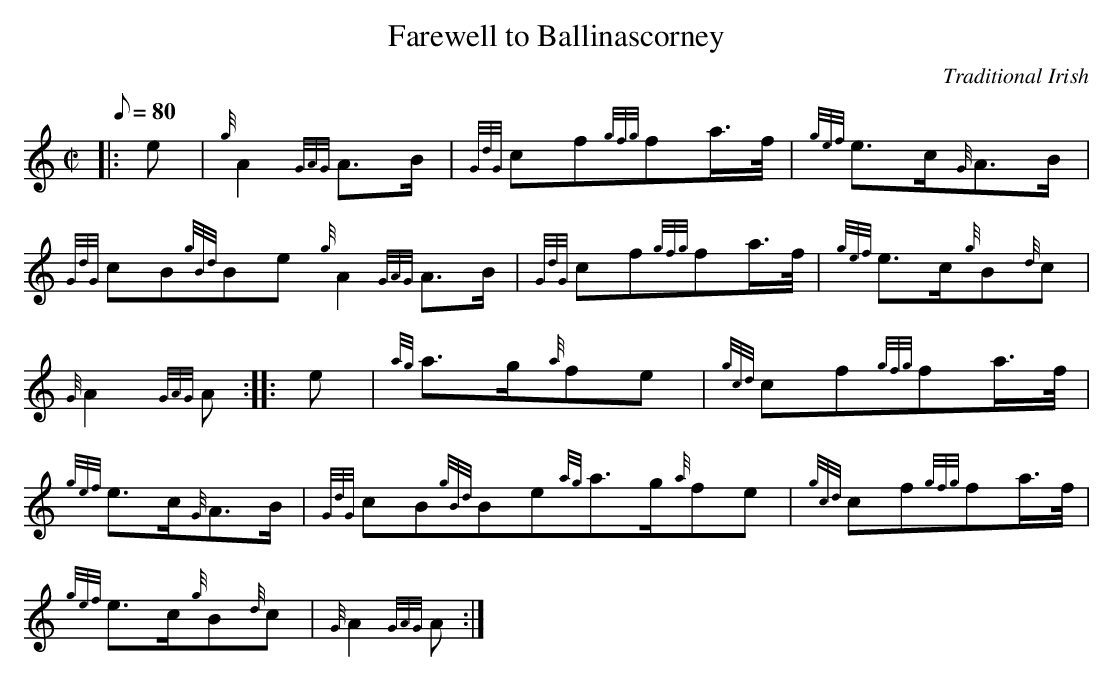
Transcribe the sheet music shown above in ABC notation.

X:1
T:Farewell to Ballinascorney
M:C|
L:1/8
Q:80
C:Traditional Irish
K:HP
|: e|
{g}A2{GAG}A3/2B/2|
{GdG}cf{gfg}fa3/4f/4|
{gef}e3/2c/2{G}A3/2B/2|  !
{GdG}cB{gBd}Be{g}A2{GAG}A3/2B/2|
{GdG}cf{gfg}fa3/4f/4|
{gef}e3/2c/2{g}B{d}c|  !
{G}A2{GAG}A:| |:
e|
{ag}a3/2g/2{a}fe|
{gcd}cf{gfg}fa3/4f/4|  !
{gef}e3/2c/2{G}A3/2B/2|
{GdG}cB{gBd}Be{ag}a3/2g/2{a}fe|
{gcd}cf{gfg}fa3/4f/4|  !
{gef}e3/2c/2{g}B{d}c|
{G}A2{GAG}A:|
